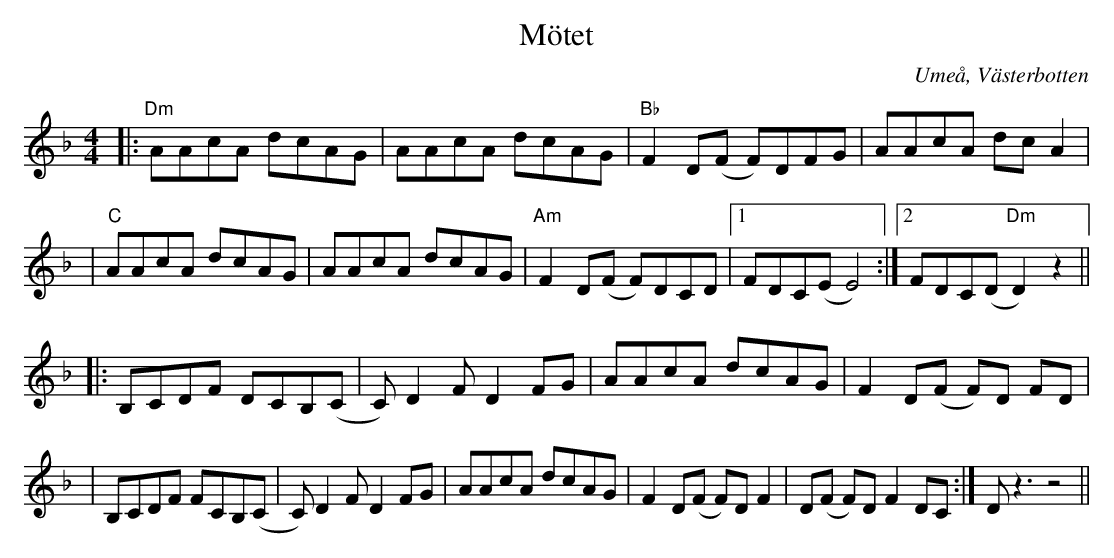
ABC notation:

X:1
T:Mötet
O:Umeå, Västerbotten
M:4/4
L:1/8
K:Dm
|: "Dm" AAcA dcAG | AAcA dcAG | "Bb" F2D(F F)DFG | AAcA dcA2 |
|"C" AAcA dcAG | AAcA dcAG |"Am" F2D(F F)DCD |1 FDC(E E4) :|2 FDC(D "Dm"D2)z2 ||
|:B,CDF DCB,(C | C)D2F D2FG | AAcA dcAG | F2 D(F F)D FD |
| B,CDF FCB,(C | C)D2F D2FG | AAcA dcAG | F2D(F F)DF2 |D(F F)D F2 DC:|Dz3 z4 ||
